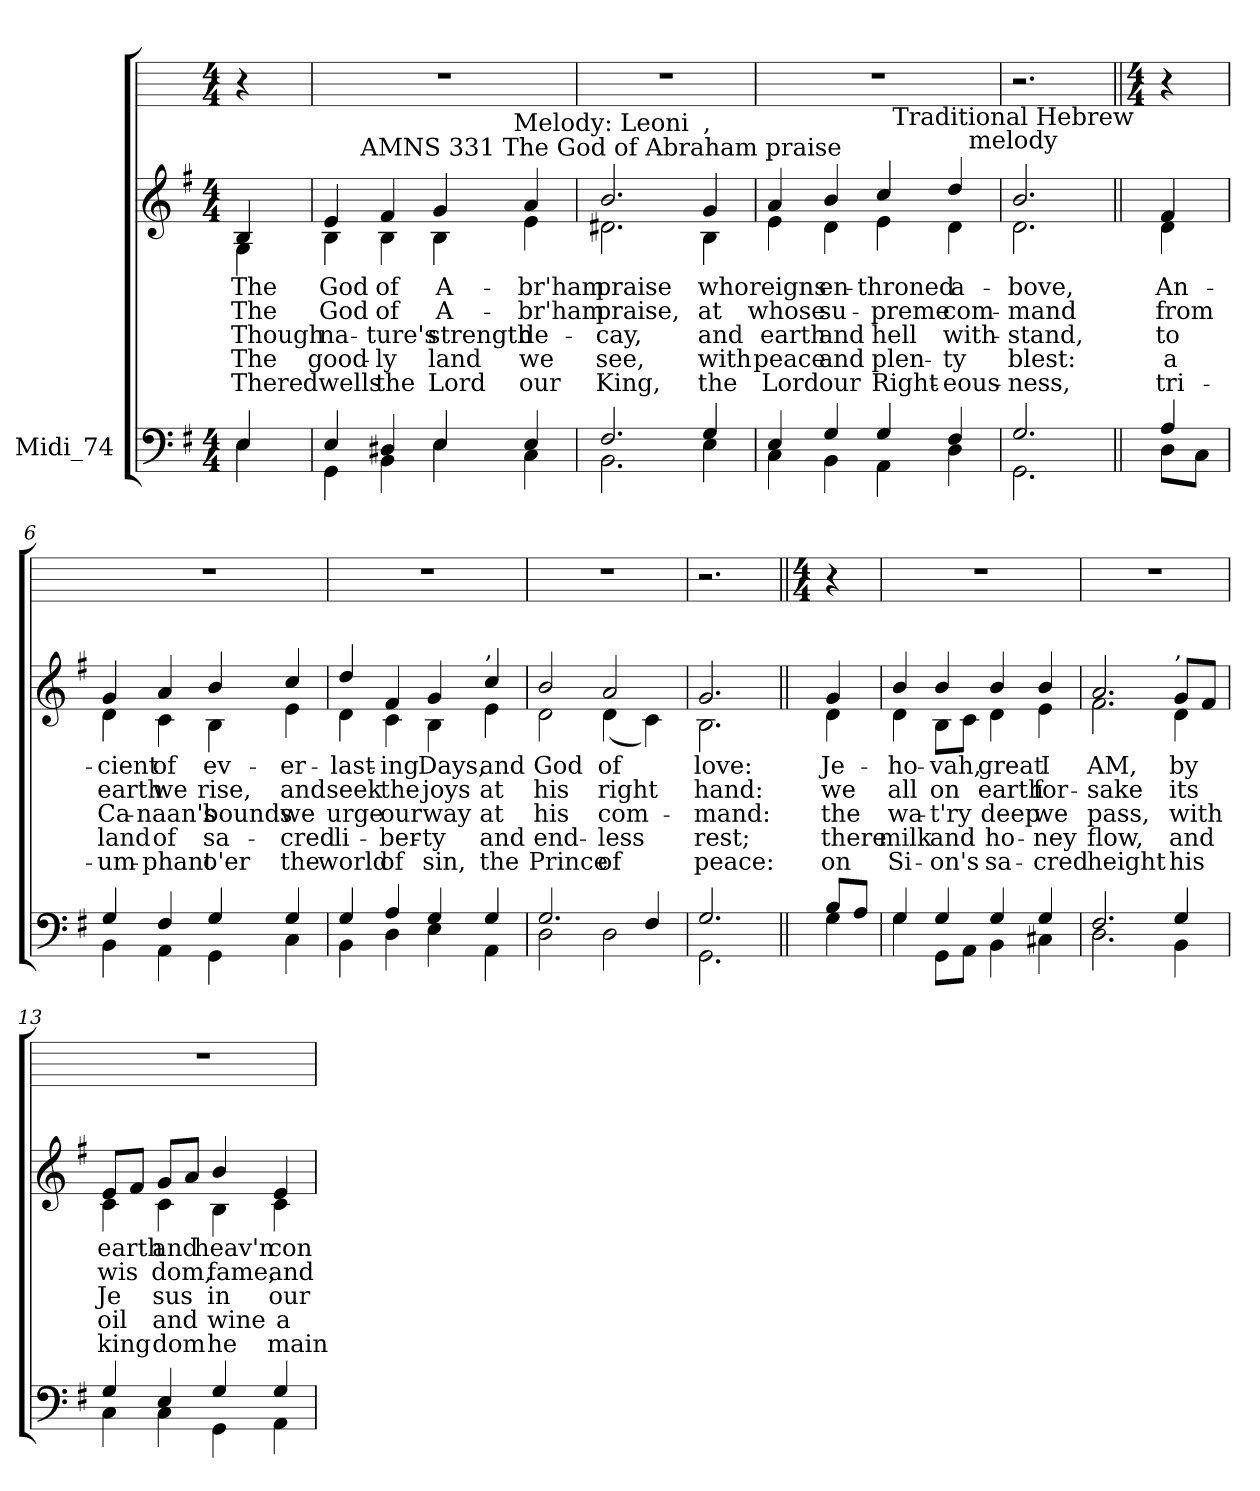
**kern	**kern	**text	**text	**text	**text	**text	**kern
*part3	*part2	*part2	*part2	*part2	*part2	*part2	*part1
*staff3	*staff2	*staff2	*staff2	*staff2	*staff2	*staff2	*staff1
*I"Midi_74	*	*	*	*	*	*	*
*clefF4	*clefG2	*	*	*	*	*	*
*k[f#]	*k[f#]	*	*	*	*	*	*
*G:	*G:	*	*	*	*	*	*
*M4/4	*M4/4	*	*	*	*	*	*M4/4
=	=	=	=	=	=	=	=
*^	*	*	*	*	*	*	*
!	!	!LO:TX:a:cj:t=Thomas Olivers\n(1725-1799)	!	!	!	!	!	!
!	!	!	!LO:LY:b	!LO:LY:b	!LO:LY:b	!LO:LY:b	!LO:LY:b	!
*	*	*^	*	*	*	*	*	*
4E/	4E\	4B/	4G	The	The	Though	The	There	4r
=1	=1	=1	=1	=1	=1	=1	=1	=1	=1
!	!	!	!	!LO:LY:b	!LO:LY:b	!LO:LY:b	!LO:LY:b	!LO:LY:b	!
4E/	4GG\	4e/	4B	God	God	na-	-good-	-dwells	1r
!	!	!	!	!LO:LY:b	!LO:LY:b	!LO:LY:b	!LO:LY:b	!LO:LY:b	!
4D#X/	4BB\	4f#/	4B	of	of	ture's	ly	the	.
!	!	!	!	!LO:LY:b	!LO:LY:b	!LO:LY:b	!LO:LY:b	!LO:LY:b	!
4E/	4E\	4g/	4B	A-	-A-	-strength	land	Lord	.
!	!	!	!	!LO:LY:b	!LO:LY:b	!LO:LY:b	!LO:LY:b	!LO:LY:b	!
4E/	4C\	4a/	4e\	br'ham	br'ham	de-	-we	our	.
=2	=2	=2	=2	=2	=2	=2	=2	=2	=2
!	!	!LO:TX:a:cj:t=AMNS 331 The God of Abraham praise	!	!	!	!	!	!	!
!	!	!LO:TX:a:cj:t=Melody&colon; Leoni	!	!	!	!	!	!	!
!	!	!	!	!LO:LY:b	!LO:LY:b	!LO:LY:b	!LO:LY:b	!LO:LY:b	!
2.F#/	2.BB\	2.b/	2.d#X\	praise	praise,	cay,	see,	King,	1r
!	!	!LO:TX:a:t=,	!	!	!	!	!	!	!
!	!	!	!	!LO:LY:b	!LO:LY:b	!LO:LY:b	!LO:LY:b	!LO:LY:b	!
4G/	4E\	4g/	4B	who	at	and	with	the	.
=3	=3	=3	=3	=3	=3	=3	=3	=3	=3
!	!	!	!	!LO:LY:b	!LO:LY:b	!LO:LY:b	!LO:LY:b	!LO:LY:b	!
4E/	4C\	4a/	4e\	reigns	whose	earth	peace	Lord	1r
!	!	!	!	!LO:LY:b	!LO:LY:b	!LO:LY:b	!LO:LY:b	!LO:LY:b	!
4G/	4BB\	4b/	4d\	en-	-su-	-and	and	our	.
!	!	!	!	!LO:LY:b	!LO:LY:b	!LO:LY:b	!LO:LY:b	!LO:LY:b	!
4G/	4AA\	4cc/	4e\	throned	preme	hell	plen-	-Right-	.
!	!	!	!	!LO:LY:b	!LO:LY:b	!LO:LY:b	!LO:LY:b	!LO:LY:b	!
4F#/	4D\	4dd/	4d\	-a-	-com-	-with-	-ty	eous-	.
=4	=4	=4	=4	=4	=4	=4	=4	=4	=4
!	!	!LO:TX:a:cj:t=Traditional Hebrew\nmelody	!	!	!	!	!	!	!
!	!	!	!	!LO:LY:b	!LO:LY:b	!LO:LY:b	!LO:LY:b	!LO:LY:b	!
2.G/	2.GG\	2.b/	2.d\	-bove,	mand	stand,	blest:	ness,	2.r
!!LO:LB:g=z
=5||	=5||	=5||	=5||	=5||	=5||	=5||	=5||	=5||	=5||
*	*	*	*	*	*	*	*	*	*M4/4
!	!	!	!	!LO:LY:b	!LO:LY:b	!LO:LY:b	!LO:LY:b	!LO:LY:b	!
4A	8D\L	4f#/	4d\	An-	-from	to	a	tri-	4r
.	8C\J	.	.	.	.	.	.	.	.
=6	=6	=6	=6	=6	=6	=6	=6	=6	=6
!	!	!	!	!LO:LY:b	!LO:LY:b	!LO:LY:b	!LO:LY:b	!LO:LY:b	!
4G	4BB\	4g/	4d\	-cient	earth	Ca-	-land	um-	1r
!	!	!	!	!LO:LY:b	!LO:LY:b	!LO:LY:b	!LO:LY:b	!LO:LY:b	!
4F#	4AA\	4a/	4c\	-of	we	naan's	of	phant	.
!	!	!	!	!LO:LY:b	!LO:LY:b	!LO:LY:b	!LO:LY:b	!LO:LY:b	!
4G	4GG\	4b/	4B\	ev-	-rise,	bounds	sa-	-o'er	.
!	!	!	!	!LO:LY:b	!LO:LY:b	!LO:LY:b	!LO:LY:b	!LO:LY:b	!
4G	4C\	4cc/	4e\	er-	-and	we	cred	the	.
=7	=7	=7	=7	=7	=7	=7	=7	=7	=7
!	!	!	!	!LO:LY:b	!LO:LY:b	!LO:LY:b	!LO:LY:b	!LO:LY:b	!
4G	4BB\	4dd/	4d\	last-	-seek	urge	li-	-world	1r
!	!	!	!	!LO:LY:b	!LO:LY:b	!LO:LY:b	!LO:LY:b	!LO:LY:b	!
4A	4D\	4f#/	4c\	ing	the	our	ber-	-of	.
!	!	!	!	!LO:LY:b	!LO:LY:b	!LO:LY:b	!LO:LY:b	!LO:LY:b	!
4G	4E\	4g/	4B\	Days,	joys	way	ty	sin,	.
!	!	!LO:TX:a:t=,	!	!	!	!	!	!	!
!	!	!	!	!LO:LY:b	!LO:LY:b	!LO:LY:b	!LO:LY:b	!LO:LY:b	!
4G	4AA\	4cc/	4e\	and	at	at	and	the	.
=8	=8	=8	=8	=8	=8	=8	=8	=8	=8
!	!	!	!	!LO:LY:b	!LO:LY:b	!LO:LY:b	!LO:LY:b	!LO:LY:b	!
2.G	2D\	2b/	2d\	God	his	his	end-	-Prince	1r
!	!	!	!	!LO:LY:b	!LO:LY:b	!LO:LY:b	!LO:LY:b	!LO:LY:b	!
.	2D\	2a/	(<4d\	of	right	com-	-less	of	.
4F#	.	.	4c\)	.	.	.	.	.	.
=9	=9	=9	=9	=9	=9	=9	=9	=9	=9
!	!	!	!	!LO:LY:b	!LO:LY:b	!LO:LY:b	!LO:LY:b	!LO:LY:b	!
2.G	2.GG\	2.g/	2.B\	love:	hand:	mand:	rest;	peace:	2.r
!!LO:LB:g=z
=10||	=10||	=10||	=10||	=10||	=10||	=10||	=10||	=10||	=10||
*	*	*	*	*	*	*	*	*	*M4/4
!	!	!	!	!LO:LY:b	!LO:LY:b	!LO:LY:b	!LO:LY:b	!LO:LY:b	!
8B/L	4G\	4g/	4d\	Je-	-we	the	there	on	4r
8A/J	.	.	.	.	.	.	.	.	.
=11	=11	=11	=11	=11	=11	=11	=11	=11	=11
!	!	!	!	!LO:LY:b	!LO:LY:b	!LO:LY:b	!LO:LY:b	!LO:LY:b	!
4G/	4G\	4b/	4d\	ho-	-all	wa-	-milk	Si-	1r
!	!	!	!	!LO:LY:b	!LO:LY:b	!LO:LY:b	!LO:LY:b	!LO:LY:b	!
4G/	8GG\L	4b/	8BL	-vah,	on	t'ry	and	on's	.
.	8AA\J	.	8cJ	.	.	.	.	.	.
!	!	!	!	!LO:LY:b	!LO:LY:b	!LO:LY:b	!LO:LY:b	!LO:LY:b	!
4G/	4BB\	4b/	4d\	great	earth	deep	ho-	-sa-	.
!	!	!	!	!LO:LY:b	!LO:LY:b	!LO:LY:b	!LO:LY:b	!LO:LY:b	!
4G/	4C#X\	4b/	4e\	-I	for-	-we	ney	cred	.
=12	=12	=12	=12	=12	=12	=12	=12	=12	=12
!	!	!	!	!LO:LY:b	!LO:LY:b	!LO:LY:b	!LO:LY:b	!LO:LY:b	!
2.F#/	2.D\	2.a/	2.f#\	AM,	sake	pass,	flow,	height	1r
!	!	!LO:TX:a:t=,	!	!	!	!	!	!	!
!	!	!	!	!LO:LY:b	!LO:LY:b	!LO:LY:b	!LO:LY:b	!LO:LY:b	!
4G/	4BB\	8g/L	4d\	by	its	with	and	his	.
.	.	8f#/J	.	.	.	.	.	.	.
=13	=13	=13	=13	=13	=13	=13	=13	=13	=13
!	!	!	!	!LO:LY:b	!LO:LY:b	!LO:LY:b	!LO:LY:b	!LO:LY:b	!
4G/	4C\	8e/L	4c\	earth	wis	Je	oil	king	1r
.	.	8f#/J	.	.	.	.	.	.	.
!	!	!	!	!LO:LY:b	!LO:LY:b	!LO:LY:b	!LO:LY:b	!LO:LY:b	!
4E/	4C\	8g/L	4c\	and	dom,	sus	and	dom	.
.	.	8a/J	.	.	.	.	.	.	.
!	!	!	!	!LO:LY:b	!LO:LY:b	!LO:LY:b	!LO:LY:b	!LO:LY:b	!
4G/	4GG\	4b/	4B\	heav'n	fame,	in	wine	he	.
!	!	!	!	!LO:LY:b	!LO:LY:b	!LO:LY:b	!LO:LY:b	!LO:LY:b	!
4G/	4AA\	4e/	4c\	con-	-and	our	a-	-main-	.
*v	*v	*	*	*	*	*	*	*	*
*	*v	*v	*	*	*	*	*	*
=	=	=	=	=	=	=	=
*-	*-	*-	*-	*-	*-	*-	*-
